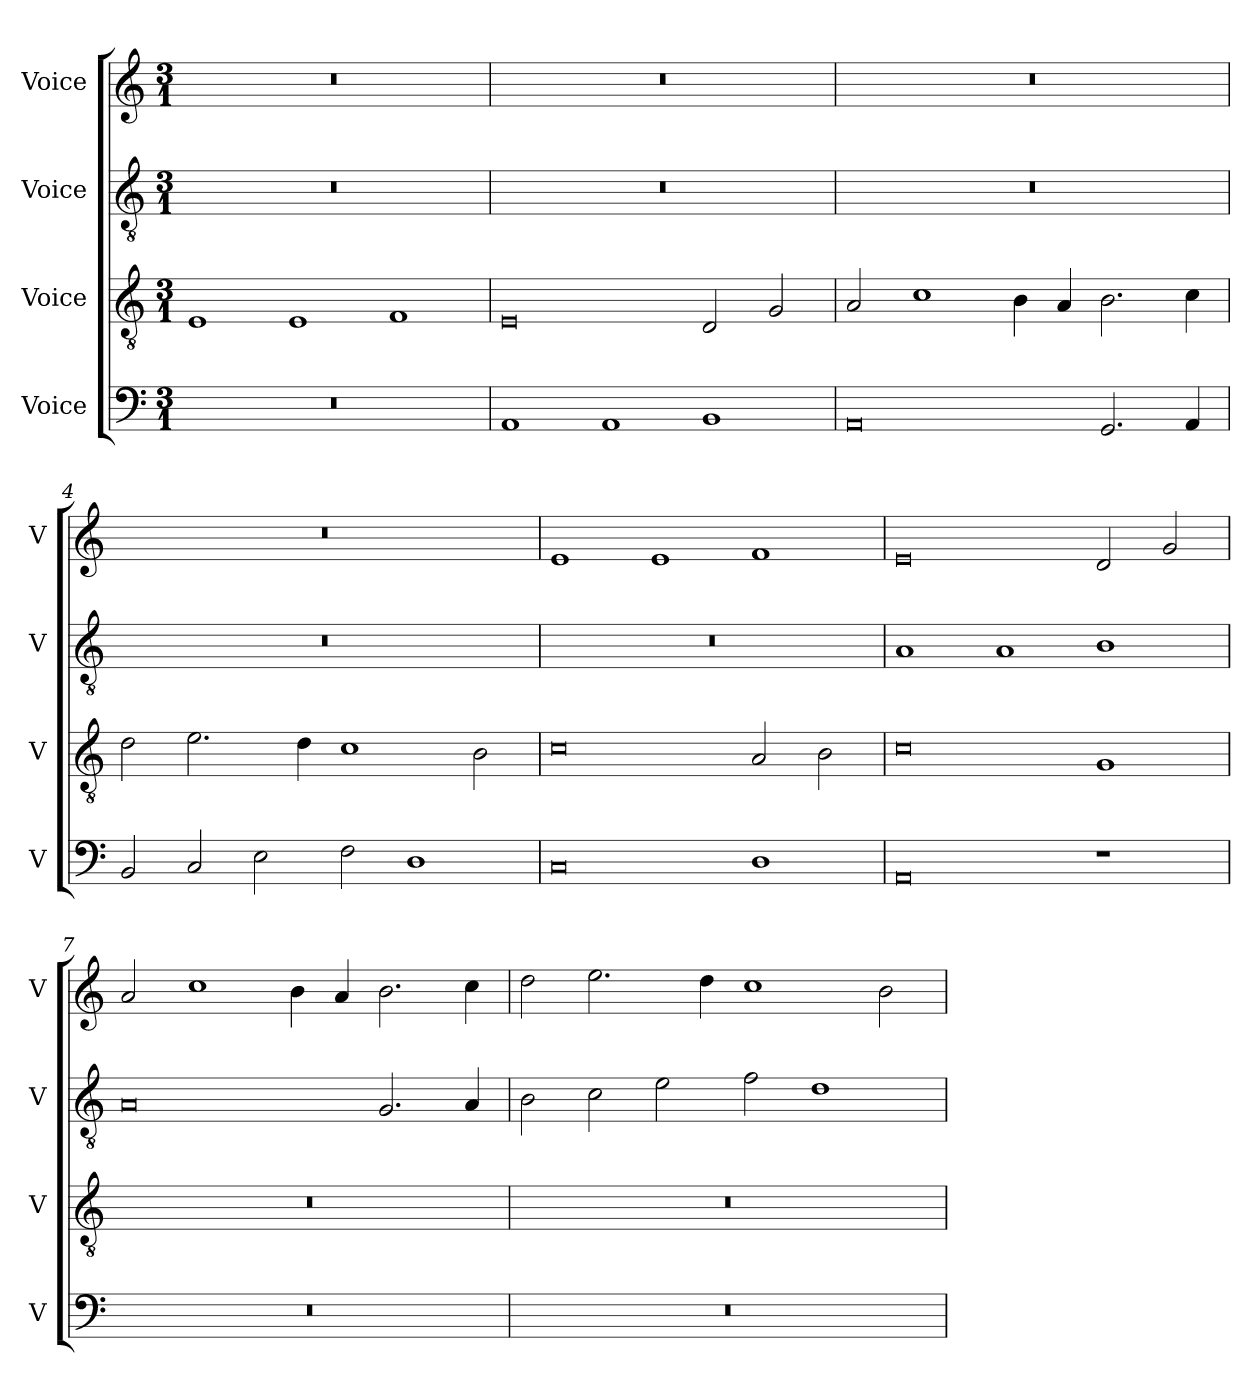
**kern	**kern	**kern	**kern
*part4	*part3	*part2	*part1
*staff4	*staff3	*staff2	*staff1
*I"Voice	*I"Voice	*I"Voice	*I"Voice
*I'V	*I'V	*I'V	*I'V
*clefF4	*clefGv2	*clefGv2	*clefG2
*k[]	*k[]	*k[]	*k[]
*M3/1	*M3/1	*M3/1	*M3/1
=1	=1	=1	=1
0.r	1E	0.r	0.r
.	1E	.	.
.	1F	.	.
=2	=2	=2	=2
1AA	0E	0.r	0.r
1AA	.	.	.
1BB	2D/	.	.
.	2G/	.	.
=3	=3	=3	=3
0AA	2A/	0.r	0.r
.	1c	.	.
.	4B\	.	.
.	4A/	.	.
2.GG/	2.B\	.	.
4AA/	4c\	.	.
!!LO:LB:g=z
=4	=4	=4	=4
2BB/	2d\	0.r	0.r
2C/	2.e\	.	.
2E\	.	.	.
.	4d\	.	.
2F\	1c	.	.
1D	.	.	.
.	2B\	.	.
=5	=5	=5	=5
0C	0c	0.r	1e
.	.	.	1e
1D	2A/	.	1f
.	2B\	.	.
=6	=6	=6	=6
0AA	0c	1A	0e
.	.	1A	.
1r	1G	1B	2d/
.	.	.	2g/
!!LO:LB:g=z
=7	=7	=7	=7
0.r	0.r	0A	2a/
.	.	.	1cc
.	.	.	4b\
.	.	.	4a/
.	.	2.G/	2.b\
.	.	4A/	4cc\
=8	=8	=8	=8
0.r	0.r	2B\	2dd\
.	.	2c\	2.ee\
.	.	2e\	.
.	.	.	4dd\
.	.	2f\	1cc
.	.	1d	.
.	.	.	2b\
=	=	=	=
*-	*-	*-	*-
